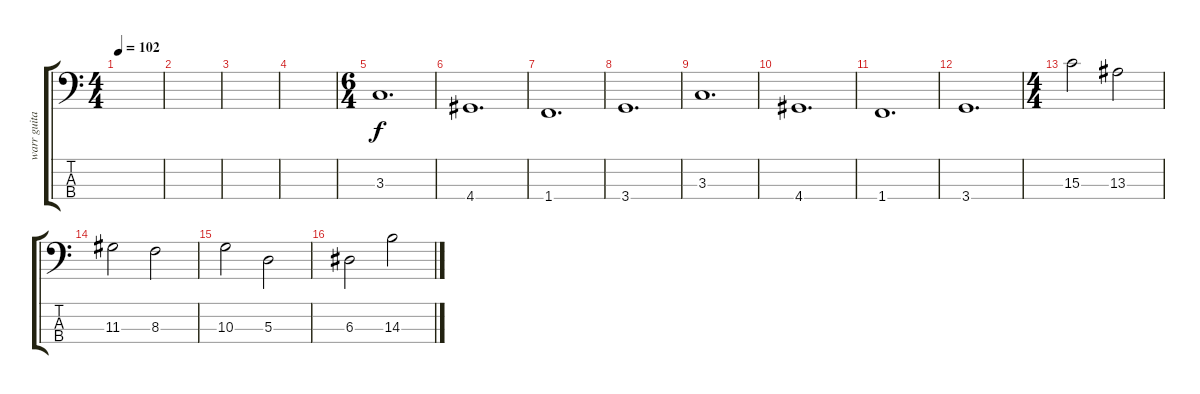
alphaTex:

\track ("warr guitar's fuzz" "warr guita") {instrument distortionguitar}
\staff {score tabs}
\tuning (G2 D2 A1 E1) {hide}
\ts (4 4)
\tempo 102
\clef f4
\ks c
|
|
|
|
\ts (6 4)
3.3.1{d} |
4.4.1{d} |
1.4.1{d} |
3.4.1{d} |
3.3.1{d} |
4.4.1{d} |
1.4.1{d} |
3.4.1{d} |
\ts (4 4)
15.3.2 13.3.2 |
11.3.2 8.3.2 |
10.3.2 5.3.2 |
6.3.2 14.3.2
